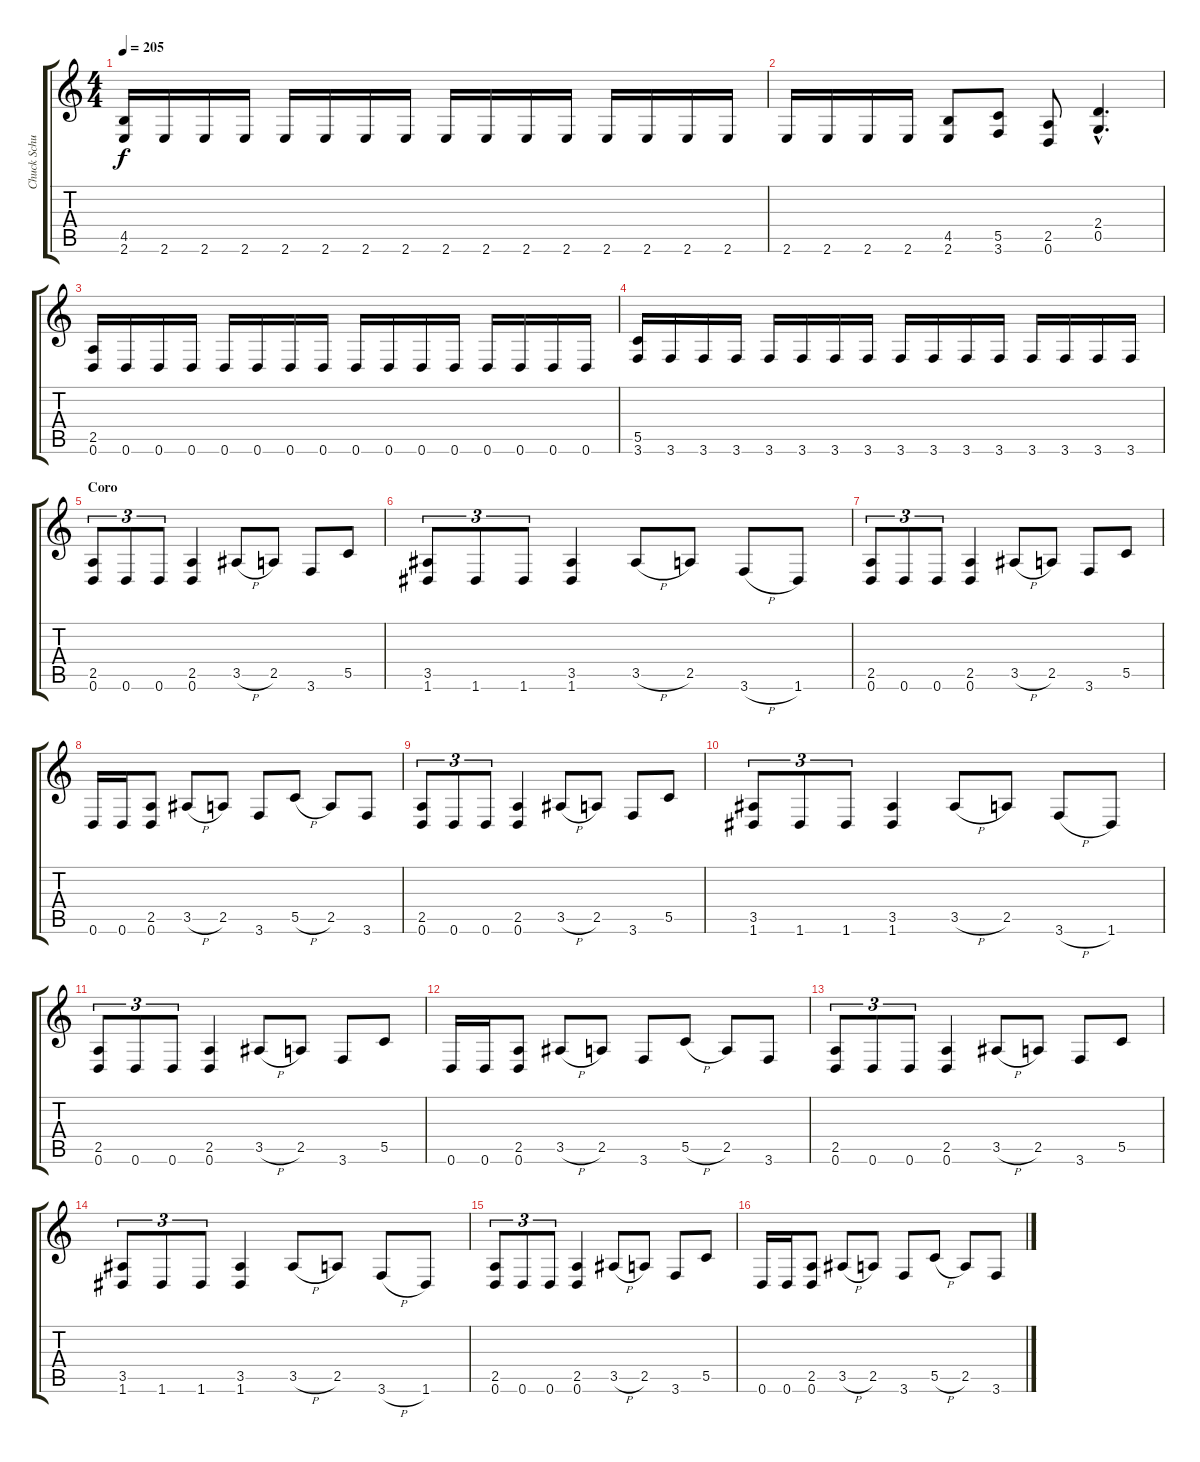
\track ("Chuck Schuldiner" "Chuck Schu") {instrument electricguitarclean}
\staff {score tabs}
\tuning (D4 A3 F3 C3 G2 D2) {hide}
\ts (4 4)
\tempo 205
\clef g2
\ks c
(4.5 2.6).16{dy f} 2.6.16 2.6.16 2.6.16 2.6.16 2.6.16 2.6.16 2.6.16 2.6.16 2.6.16 2.6.16 2.6.16 2.6.16 2.6.16 2.6.16 2.6.16 |
2.6.16 2.6.16 2.6.16 2.6.16 (4.5 2.6).8 (5.5 3.6).8 (2.5 0.6).8 (2.4{hac} 0.5{hac}).4{d} |
(2.5 0.6).16 0.6.16 0.6.16 0.6.16 0.6.16 0.6.16 0.6.16 0.6.16 0.6.16 0.6.16 0.6.16 0.6.16 0.6.16 0.6.16 0.6.16 0.6.16 |
(5.5 3.6).16 3.6.16 3.6.16 3.6.16 3.6.16 3.6.16 3.6.16 3.6.16 3.6.16 3.6.16 3.6.16 3.6.16 3.6.16 3.6.16 3.6.16 3.6.16 |
\section ("" "Coro")
(2.5 0.6).8{tu (3 2)} 0.6.8{tu (3 2)} 0.6.8{tu (3 2)} (2.5 0.6).4 3.5{h}.8 2.5.8 3.6.8 5.5.8 |
(3.5 1.6).8{tu (3 2)} 1.6.8{tu (3 2)} 1.6.8{tu (3 2)} (3.5 1.6).4 3.5{h}.8 2.5.8 3.6{h}.8 1.6.8 |
(2.5 0.6).8{tu (3 2)} 0.6.8{tu (3 2)} 0.6.8{tu (3 2)} (2.5 0.6).4 3.5{h}.8 2.5.8 3.6.8 5.5.8 |
0.6.16 0.6.16 (2.5 0.6).8 3.5{h}.8 2.5.8 3.6.8 5.5{h}.8 2.5.8 3.6.8 |
(2.5 0.6).8{tu (3 2)} 0.6.8{tu (3 2)} 0.6.8{tu (3 2)} (2.5 0.6).4 3.5{h}.8 2.5.8 3.6.8 5.5.8 |
(3.5 1.6).8{tu (3 2)} 1.6.8{tu (3 2)} 1.6.8{tu (3 2)} (3.5 1.6).4 3.5{h}.8 2.5.8 3.6{h}.8 1.6.8 |
(2.5 0.6).8{tu (3 2)} 0.6.8{tu (3 2)} 0.6.8{tu (3 2)} (2.5 0.6).4 3.5{h}.8 2.5.8 3.6.8 5.5.8 |
0.6.16 0.6.16 (2.5 0.6).8 3.5{h}.8 2.5.8 3.6.8 5.5{h}.8 2.5.8 3.6.8 |
(2.5 0.6).8{tu (3 2)} 0.6.8{tu (3 2)} 0.6.8{tu (3 2)} (2.5 0.6).4 3.5{h}.8 2.5.8 3.6.8 5.5.8 |
(3.5 1.6).8{tu (3 2)} 1.6.8{tu (3 2)} 1.6.8{tu (3 2)} (3.5 1.6).4 3.5{h}.8 2.5.8 3.6{h}.8 1.6.8 |
(2.5 0.6).8{tu (3 2)} 0.6.8{tu (3 2)} 0.6.8{tu (3 2)} (2.5 0.6).4 3.5{h}.8 2.5.8 3.6.8 5.5.8 |
0.6.16 0.6.16 (2.5 0.6).8 3.5{h}.8 2.5.8 3.6.8 5.5{h}.8 2.5.8 3.6.8
